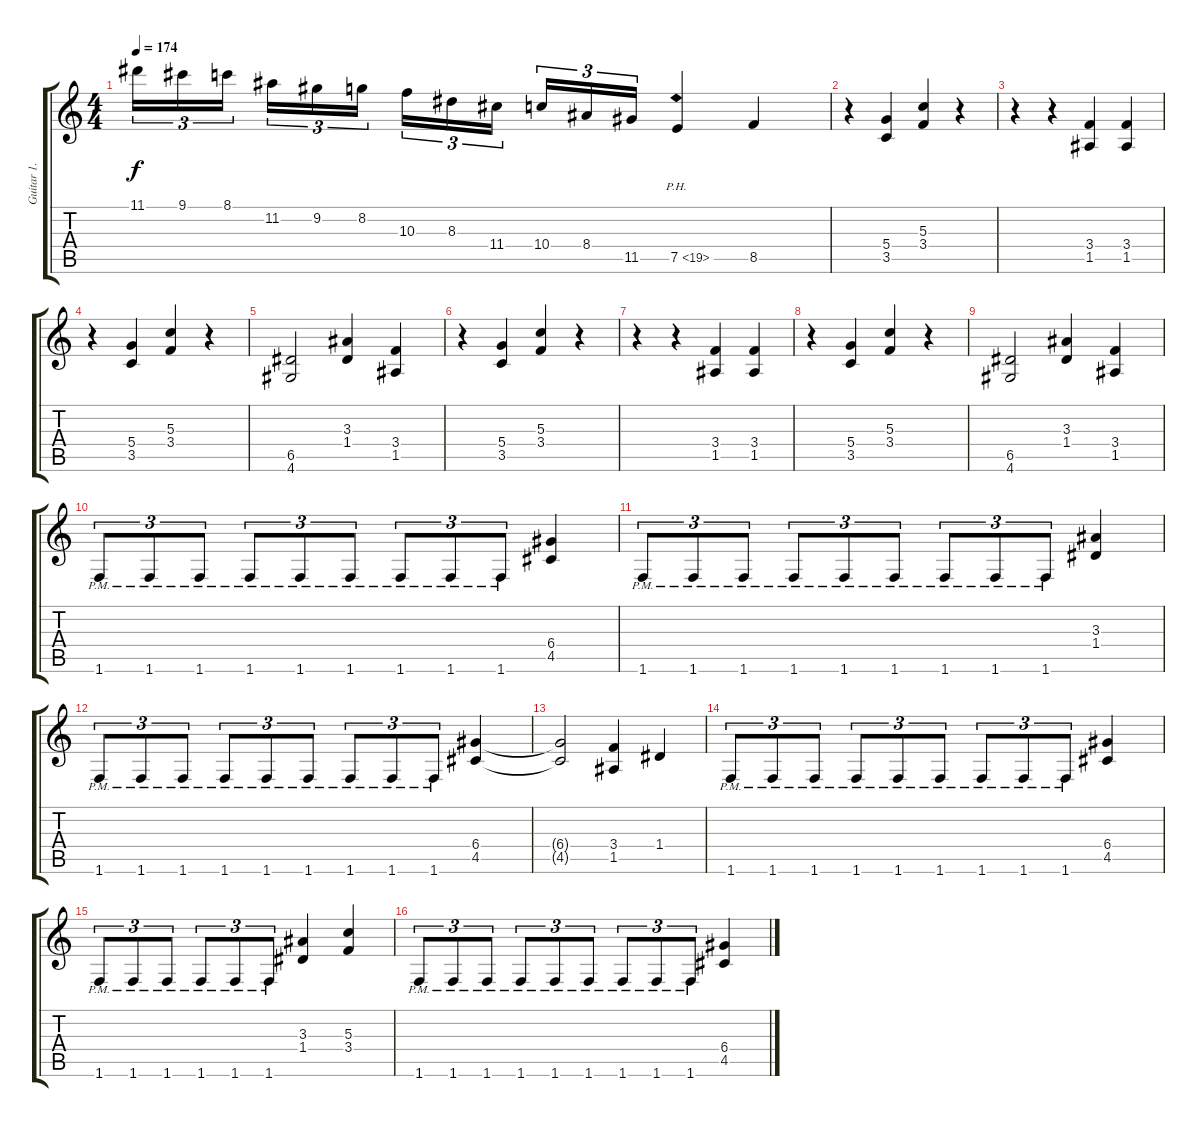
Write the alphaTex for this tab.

\track ("Guitar 1." "Guitar 1.") {instrument overdrivenguitar}
\staff {score tabs}
\tuning (E4 B3 G3 D3 A2 E2) {hide}
\ts (4 4)
\tempo 174
\clef g2
\ks c
11.1.16{tu (3 2) dy f} 9.1.16{tu (3 2)} 8.1.16{tu (3 2)} 11.2.16{tu (3 2)} 9.2.16{tu (3 2)} 8.2.16{tu (3 2)} 10.3.16{tu (3 2)} 8.3.16{tu (3 2)} 11.4.16{tu (3 2)} 10.4.16{tu (3 2)} 8.4.16{tu (3 2)} 11.5.16{tu (3 2)} 7.5{ph 12}.4 8.5.4 |
r.4 (5.4 3.5).4 (5.3 3.4).4 r.4 |
r.4 r.4 (3.4 1.5).4 (3.4 1.5).4 |
r.4 (5.4 3.5).4 (5.3 3.4).4 r.4 |
(6.5 4.6).2 (3.3 1.4).4 (3.4 1.5).4 |
r.4 (5.4 3.5).4 (5.3 3.4).4 r.4 |
r.4 r.4 (3.4 1.5).4 (3.4 1.5).4 |
r.4 (5.4 3.5).4 (5.3 3.4).4 r.4 |
(6.5 4.6).2 (3.3 1.4).4 (3.4 1.5).4 |
1.6{pm}.8{tu (3 2)} 1.6{pm}.8{tu (3 2)} 1.6{pm}.8{tu (3 2)} 1.6{pm}.8{tu (3 2)} 1.6{pm}.8{tu (3 2)} 1.6{pm}.8{tu (3 2)} 1.6{pm}.8{tu (3 2)} 1.6{pm}.8{tu (3 2)} 1.6{pm}.8{tu (3 2)} (6.4 4.5).4 |
1.6{pm}.8{tu (3 2)} 1.6{pm}.8{tu (3 2)} 1.6{pm}.8{tu (3 2)} 1.6{pm}.8{tu (3 2)} 1.6{pm}.8{tu (3 2)} 1.6{pm}.8{tu (3 2)} 1.6{pm}.8{tu (3 2)} 1.6{pm}.8{tu (3 2)} 1.6{pm}.8{tu (3 2)} (3.3 1.4).4 |
1.6{pm}.8{tu (3 2)} 1.6{pm}.8{tu (3 2)} 1.6{pm}.8{tu (3 2)} 1.6{pm}.8{tu (3 2)} 1.6{pm}.8{tu (3 2)} 1.6{pm}.8{tu (3 2)} 1.6{pm}.8{tu (3 2)} 1.6{pm}.8{tu (3 2)} 1.6{pm}.8{tu (3 2)} (6.4 4.5).4 |
(6.4{t} 4.5{t}).2 (3.4 1.5).4 1.4.4 |
1.6{pm}.8{tu (3 2)} 1.6{pm}.8{tu (3 2)} 1.6{pm}.8{tu (3 2)} 1.6{pm}.8{tu (3 2)} 1.6{pm}.8{tu (3 2)} 1.6{pm}.8{tu (3 2)} 1.6{pm}.8{tu (3 2)} 1.6{pm}.8{tu (3 2)} 1.6{pm}.8{tu (3 2)} (6.4 4.5).4 |
1.6{pm}.8{tu (3 2)} 1.6{pm}.8{tu (3 2)} 1.6{pm}.8{tu (3 2)} 1.6{pm}.8{tu (3 2)} 1.6{pm}.8{tu (3 2)} 1.6{pm}.8{tu (3 2)} (3.3 1.4).4 (5.3 3.4).4 |
1.6{pm}.8{tu (3 2)} 1.6{pm}.8{tu (3 2)} 1.6{pm}.8{tu (3 2)} 1.6{pm}.8{tu (3 2)} 1.6{pm}.8{tu (3 2)} 1.6{pm}.8{tu (3 2)} 1.6{pm}.8{tu (3 2)} 1.6{pm}.8{tu (3 2)} 1.6{pm}.8{tu (3 2)} (6.4 4.5).4
